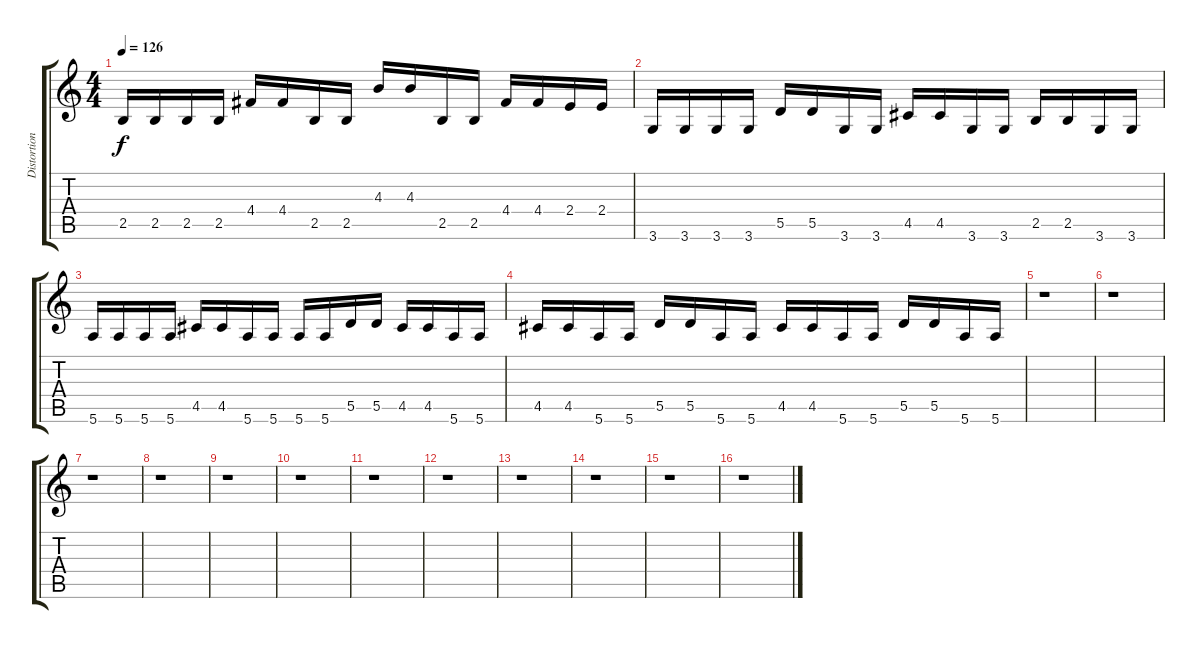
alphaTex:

\track ("Distortion Guitar 1" "Distortion") {instrument distortionguitar}
\staff {score tabs}
\tuning (E4 B3 G3 D3 A2 E2) {hide}
\ts (4 4)
\tempo 126
\clef g2
\ks c
2.5.16{dy f} 2.5.16 2.5.16 2.5.16 4.4.16 4.4.16 2.5.16 2.5.16 4.3.16 4.3.16 2.5.16 2.5.16 4.4.16 4.4.16 2.4.16 2.4.16 |
3.6.16 3.6.16 3.6.16 3.6.16 5.5.16 5.5.16 3.6.16 3.6.16 4.5.16 4.5.16 3.6.16 3.6.16 2.5.16 2.5.16 3.6.16 3.6.16 |
5.6.16 5.6.16 5.6.16 5.6.16 4.5.16 4.5.16 5.6.16 5.6.16 5.6.16 5.6.16 5.5.16 5.5.16 4.5.16 4.5.16 5.6.16 5.6.16 |
4.5.16 4.5.16 5.6.16 5.6.16 5.5.16 5.5.16 5.6.16 5.6.16 4.5.16 4.5.16 5.6.16 5.6.16 5.5.16 5.5.16 5.6.16 5.6.16 |
r.1 |
r.1 |
r.1 |
r.1 |
r.1 |
r.1 |
r.1 |
r.1 |
r.1 |
r.1 |
r.1 |
r.1
